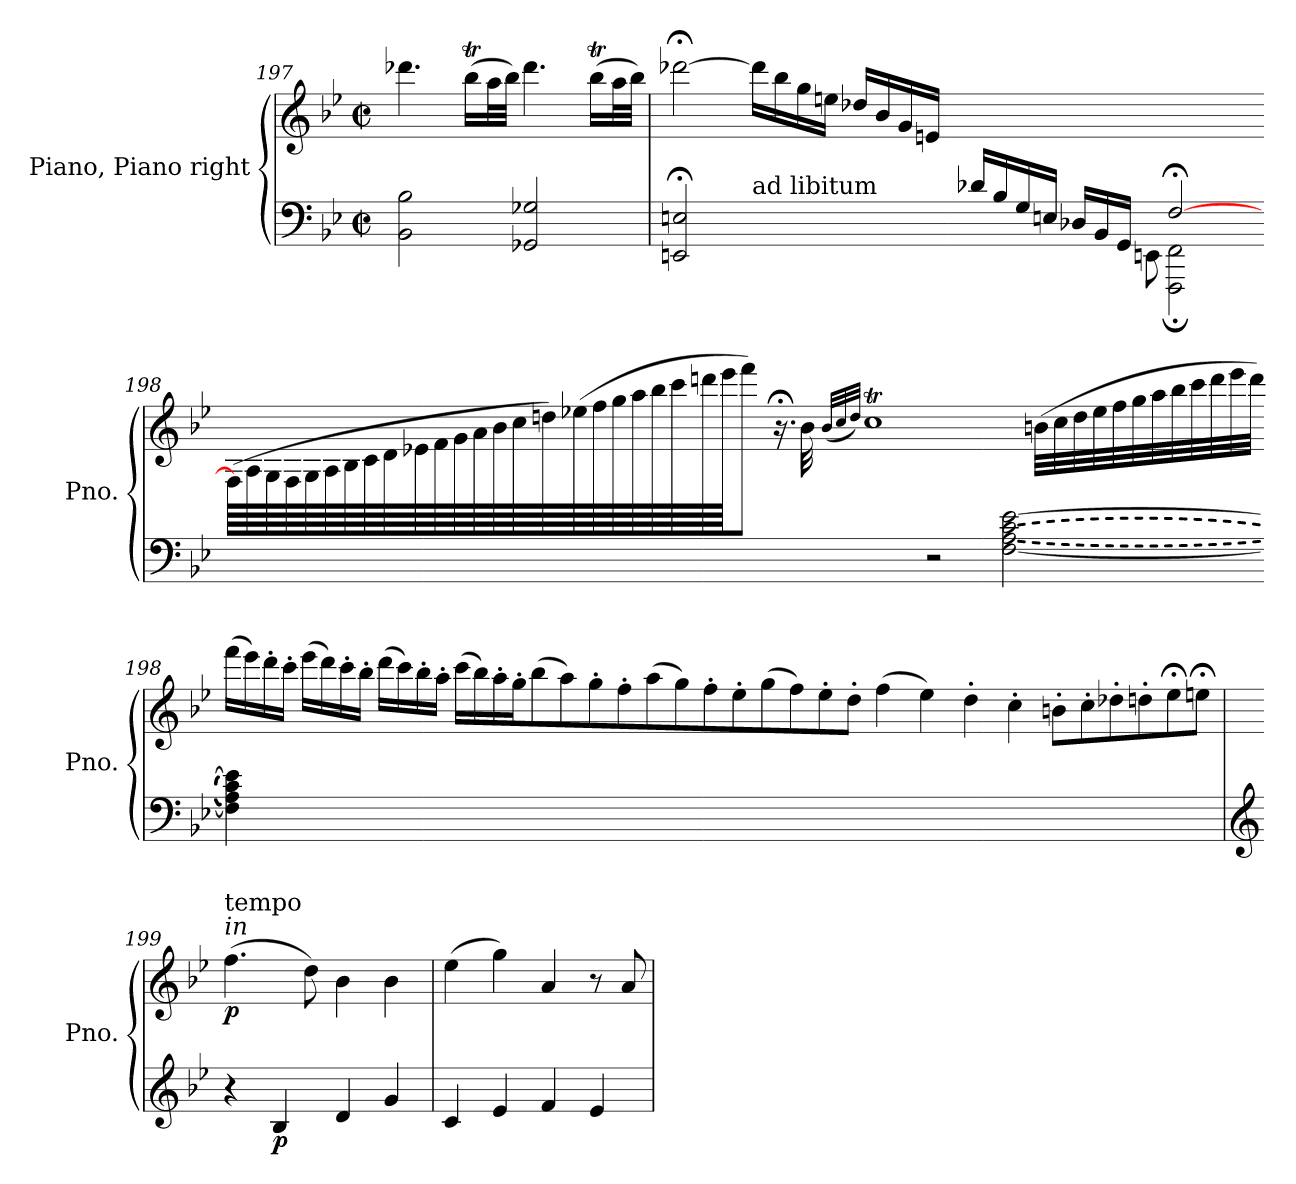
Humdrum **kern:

**kern	**kern	**dynam
*part1	*part1	*part1
*staff2	*staff1	*staff1/2
*I"Piano, Piano right	*	*
*I'Pno.	*	*
!!LO:LB:g=z
*clefF4	*clefG2	*
*k[b-e-]	*k[b-e-]	*
*M2/2	*M2/2	*
*met(c|)	*met(c|)	*
=197	=197	=197
2BB-\ 2B-\	4.ddd-X\	.
.	(>16bb-T\LL	.
.	32aa\L	.
.	32bb-\JJJ)	.
2GG-X/ 2G-X/	4.ddd-\	.
.	(>16bb-T\LL	.
.	32aa\L	.
.	32bb-\JJJ)	.
=198	=198	=198
2EEn/;< 2En/;<	[2ddd-X;<\	.
!LO:TX:a:t=ad libitum	!	!
4ryy	16ddd-\LL]	.
.	16bb-\	.
.	16gg\	.
.	16een\JJ	.
4ryy	16dd-X/LL	.
.	16b-/	.
.	16g/	.
.	16en/JJ	.
=198X1-	=198X1-	=198X1-
*^	*	*
*	*^	*	*
2ryy	16d-X/LL	4..ryy	4ryy	.
.	16B-/	.	.	.
.	16G/	.	.	.
.	16En/JJ	.	.	.
.	16D-X/LL	.	4ryy	.
.	16BB-/	.	.	.
.	16GG/JJ	.	.	.
.	16ryy	8EEn\	.	.
[>2F;</	2FFF\;< 2FF\;<	.	2ryy	.
.	.	4..ryy	.	.
*v	*v	*v	*	*
!!LO:LB:g=z
=198X2-	=198X2-	=198X2-
1ryy	(>64F\LLLL]	.
.	64A\	.
.	64G\	.
.	64F\	.
.	64G\	.
.	64A\	.
.	64B-\	.
.	64c\	.
.	64d\	.
.	64e-\	.
.	64f\	.
.	64g\	.
.	64a\	.
.	64b-\	.
.	64cc\	.
.	64dd\)	.
.	(>64ee-\	.
.	64ff\	.
.	64gg\	.
.	64aa\	.
.	64bb-\	.
.	64ccc\	.
.	64ddd\	.
.	64eee-\JJJ	.
.	8fff\J)	.
.	16.r;<	.
.	32b-\	.
.	(<32qb-/LLL	.
.	32qcc/	.
.	32qdd/JJJ)	.
.	1ccT	.
2r	.	.
!LO:T:n=2:dash	!	!
!LO:T:n=3:dash	!	!
[2F\ [2A\ [2c\ [2e-\	.	.
.	(>32bn\LLL	.
.	32cc\	.
.	32dd\	.
.	32ee-\	.
.	32ff\	.
.	32gg\	.
.	32aa\	.
.	32bb-\	.
.	32ccc\	.
.	32ddd\	.
.	32eee-\	.
.	32ddd\JJJ)	.
!!LO:LB:g=z
=198X3-	=198X3-	=198X3-
4F\] 4A\] 4c\] 4e-\]	(>16fff\LL	.
.	16eee-\)	.
.	16ddd'\	.
.	16ccc'\JJ	.
4ryy	(>16eee-\LL	.
.	16ddd\)	.
.	16ccc'\	.
.	16bb-'\JJ	.
2ryy	(>16ddd\LL	.
.	16ccc\)	.
.	16bb-'\	.
.	16aa'\JJ	.
.	(>16ccc\LL	.
.	16bb-\)	.
.	16aa'\	.
.	16gg'\J	.
1ryy	(>8bb-\	.
.	8aa\)	.
.	8gg'\	.
.	8ff'\	.
.	(>8aa\	.
.	8gg\)	.
.	8ff'\	.
.	8ee-'\	.
1ryy	(>8gg\	.
.	8ff\)	.
.	8ee-'\	.
.	8dd'\J	.
.	(>4ff\	.
.	4ee-\)	.
2ryy	4dd'\	.
.	4cc'\	.
2ryy	8bn'\L	.
.	8cc'\	.
.	8dd-X'\	.
.	8ddn'\	.
4ryy	8ee-;<\	.
.	8een;<\J	.
!!LO:LB:g=z
=199	=199	=199
*clefG2	*	*
!	!LO:TX:a:i:t=in	!
!	!LO:TX:t=tempo	!
!	!	!LO:DY:b
4r	(>4.ff\	p
!	!	!LO:DY:b=2
4B-/	.	p
.	8dd\)	.
4d/	4b-\	.
4g/	4b-\	.
=200	=200	=200
4c/	(>4ee-\	.
4e-/	4gg\)	.
4f/	4a/	.
4e-/	8r	.
.	8a/	.
=	=	=
*-	*-	*-
